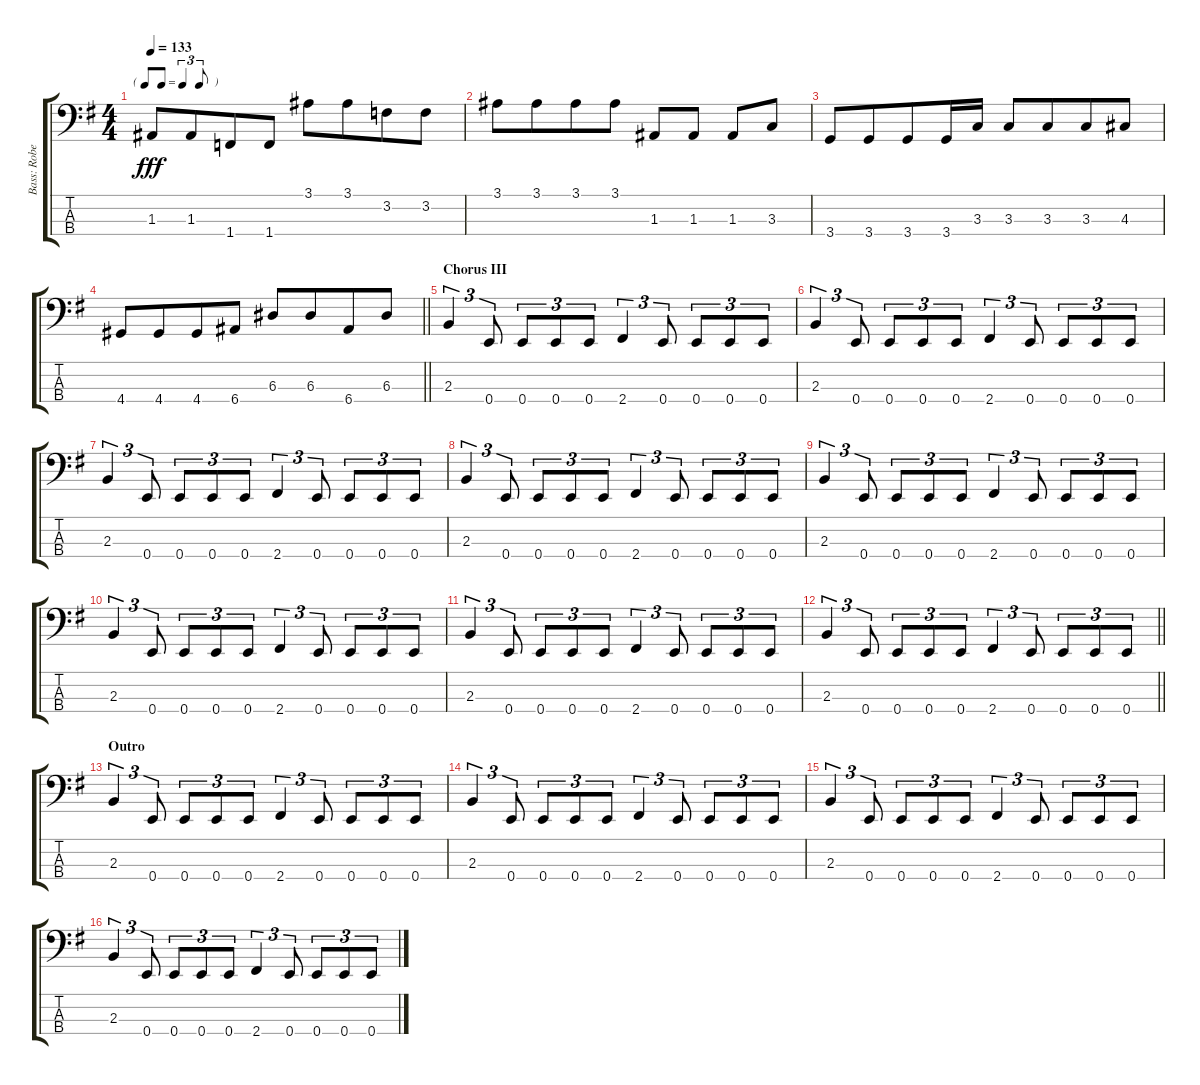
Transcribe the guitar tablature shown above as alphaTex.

\track ("Bass: Robert" "Bass: Robe") {instrument electricbassfinger}
\staff {score tabs}
\tuning (G2 D2 A1 E1) {hide}
\ts (4 4)
\tf triplet8th
\tempo 133
\clef f4
\ks g
1.3.8{dy fff} 1.3.8{beam merge} 1.4.8 1.4.8 3.1.8 3.1.8{beam merge} 3.2.8 3.2.8 |
3.1.8 3.1.8{beam merge} 3.1.8 3.1.8 1.3.8 1.3.8 1.3.8 3.3.8 |
3.4.8 3.4.8{beam merge} 3.4.8{beam merge} 3.4.16 3.3.16 3.3.8 3.3.8{beam merge} 3.3.8{beam merge} 4.3.8 |
\barLineRight lightlight
4.4.8 4.4.8{beam merge} 4.4.8 6.4.8 6.3.8 6.3.8{beam merge} 6.4.8 6.3.8 |
\section ("" "Chorus III")
2.3.4{tu (3 2)} 0.4.8{tu (3 2)} 0.4.8{tu (3 2)} 0.4.8{tu (3 2)} 0.4.8{tu (3 2)} 2.4.4{tu (3 2)} 0.4.8{tu (3 2)} 0.4.8{tu (3 2)} 0.4.8{tu (3 2)} 0.4.8{tu (3 2)} |
2.3.4{tu (3 2)} 0.4.8{tu (3 2)} 0.4.8{tu (3 2)} 0.4.8{tu (3 2)} 0.4.8{tu (3 2)} 2.4.4{tu (3 2)} 0.4.8{tu (3 2)} 0.4.8{tu (3 2)} 0.4.8{tu (3 2)} 0.4.8{tu (3 2)} |
2.3.4{tu (3 2)} 0.4.8{tu (3 2)} 0.4.8{tu (3 2)} 0.4.8{tu (3 2)} 0.4.8{tu (3 2)} 2.4.4{tu (3 2)} 0.4.8{tu (3 2)} 0.4.8{tu (3 2)} 0.4.8{tu (3 2)} 0.4.8{tu (3 2)} |
2.3.4{tu (3 2)} 0.4.8{tu (3 2)} 0.4.8{tu (3 2)} 0.4.8{tu (3 2)} 0.4.8{tu (3 2)} 2.4.4{tu (3 2)} 0.4.8{tu (3 2)} 0.4.8{tu (3 2)} 0.4.8{tu (3 2)} 0.4.8{tu (3 2)} |
2.3.4{tu (3 2)} 0.4.8{tu (3 2)} 0.4.8{tu (3 2)} 0.4.8{tu (3 2)} 0.4.8{tu (3 2)} 2.4.4{tu (3 2)} 0.4.8{tu (3 2)} 0.4.8{tu (3 2)} 0.4.8{tu (3 2)} 0.4.8{tu (3 2)} |
2.3.4{tu (3 2)} 0.4.8{tu (3 2)} 0.4.8{tu (3 2)} 0.4.8{tu (3 2)} 0.4.8{tu (3 2)} 2.4.4{tu (3 2)} 0.4.8{tu (3 2)} 0.4.8{tu (3 2)} 0.4.8{tu (3 2)} 0.4.8{tu (3 2)} |
2.3.4{tu (3 2)} 0.4.8{tu (3 2)} 0.4.8{tu (3 2)} 0.4.8{tu (3 2)} 0.4.8{tu (3 2)} 2.4.4{tu (3 2)} 0.4.8{tu (3 2)} 0.4.8{tu (3 2)} 0.4.8{tu (3 2)} 0.4.8{tu (3 2)} |
\barLineRight lightlight
2.3.4{tu (3 2)} 0.4.8{tu (3 2)} 0.4.8{tu (3 2)} 0.4.8{tu (3 2)} 0.4.8{tu (3 2)} 2.4.4{tu (3 2)} 0.4.8{tu (3 2)} 0.4.8{tu (3 2)} 0.4.8{tu (3 2)} 0.4.8{tu (3 2)} |
\section ("" "Outro")
2.3.4{tu (3 2)} 0.4.8{tu (3 2)} 0.4.8{tu (3 2)} 0.4.8{tu (3 2)} 0.4.8{tu (3 2)} 2.4.4{tu (3 2)} 0.4.8{tu (3 2)} 0.4.8{tu (3 2)} 0.4.8{tu (3 2)} 0.4.8{tu (3 2)} |
2.3.4{tu (3 2)} 0.4.8{tu (3 2)} 0.4.8{tu (3 2)} 0.4.8{tu (3 2)} 0.4.8{tu (3 2)} 2.4.4{tu (3 2)} 0.4.8{tu (3 2)} 0.4.8{tu (3 2)} 0.4.8{tu (3 2)} 0.4.8{tu (3 2)} |
2.3.4{tu (3 2)} 0.4.8{tu (3 2)} 0.4.8{tu (3 2)} 0.4.8{tu (3 2)} 0.4.8{tu (3 2)} 2.4.4{tu (3 2)} 0.4.8{tu (3 2)} 0.4.8{tu (3 2)} 0.4.8{tu (3 2)} 0.4.8{tu (3 2)} |
2.3.4{tu (3 2)} 0.4.8{tu (3 2)} 0.4.8{tu (3 2)} 0.4.8{tu (3 2)} 0.4.8{tu (3 2)} 2.4.4{tu (3 2)} 0.4.8{tu (3 2)} 0.4.8{tu (3 2)} 0.4.8{tu (3 2)} 0.4.8{tu (3 2)}
